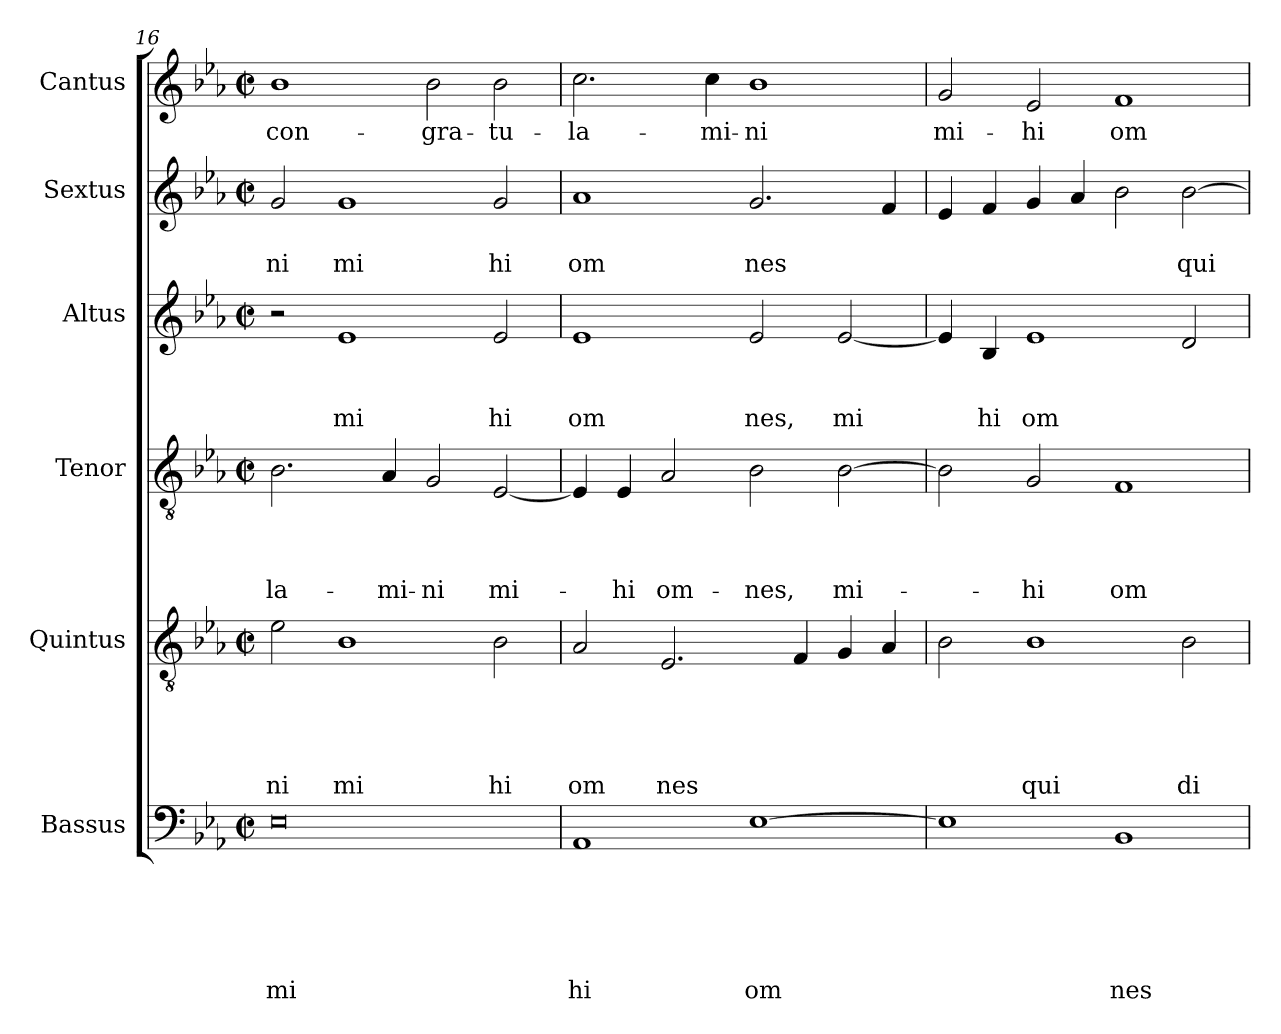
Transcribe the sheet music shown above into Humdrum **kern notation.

**kern	**text	**text	**text	**text	**text	**text	**kern	**text	**text	**text	**text	**text	**kern	**text	**text	**text	**text	**kern	**text	**text	**text	**kern	**text	**text	**kern	**text
*part6	*part6	*part6	*part6	*part6	*part6	*part6	*part5	*part5	*part5	*part5	*part5	*part5	*part4	*part4	*part4	*part4	*part4	*part3	*part3	*part3	*part3	*part2	*part2	*part2	*part1	*part1
*staff6	*staff6	*staff6	*staff6	*staff6	*staff6	*staff6	*staff5	*staff5	*staff5	*staff5	*staff5	*staff5	*staff4	*staff4	*staff4	*staff4	*staff4	*staff3	*staff3	*staff3	*staff3	*staff2	*staff2	*staff2	*staff1	*staff1
*I"Bassus	*	*	*	*	*	*	*I"Quintus	*	*	*	*	*	*I"Tenor	*	*	*	*	*I"Altus	*	*	*	*I"Sextus	*	*	*I"Cantus	*
*clefF4	*	*	*	*	*	*	*clefGv2	*	*	*	*	*	*clefGv2	*	*	*	*	*clefG2	*	*	*	*clefG2	*	*	*clefG2	*
*k[b-e-a-]	*	*	*	*	*	*	*k[b-e-a-]	*	*	*	*	*	*k[b-e-a-]	*	*	*	*	*k[b-e-a-]	*	*	*	*k[b-e-a-]	*	*	*k[b-e-a-]	*
*E-:	*	*	*	*	*	*	*E-:	*	*	*	*	*	*E-:	*	*	*	*	*E-:	*	*	*	*E-:	*	*	*E-:	*
*M2/2	*	*	*	*	*	*	*M2/2	*	*	*	*	*	*M2/2	*	*	*	*	*M2/2	*	*	*	*M2/2	*	*	*M2/2	*
*met(c|)	*	*	*	*	*	*	*met(c|)	*	*	*	*	*	*met(c|)	*	*	*	*	*met(c|)	*	*	*	*met(c|)	*	*	*met(c|)	*
=16	=16	=16	=16	=16	=16	=16	=16	=16	=16	=16	=16	=16	=16	=16	=16	=16	=16	=16	=16	=16	=16	=16	=16	=16	=16	=16
!	!	!	!	!	!	!LO:LY:b	!	!	!	!	!	!LO:LY:b	!	!	!	!	!LO:LY:b	!	!	!	!	!	!	!LO:LY:b	!	!LO:LY:b
0E-	.	.	.	.	.	mi	2e-\	.	.	.	.	ni	2.B-\	.	.	.	-la-	2r	.	.	.	2g/	.	ni	1b-	con-
!	!	!	!	!	!	!	!	!	!	!	!	!LO:LY:b	!	!	!	!	!	!	!	!	!LO:LY:b	!	!	!LO:LY:b	!	!
.	.	.	.	.	.	.	1B-	.	.	.	.	mi	.	.	.	.	.	1e-	.	.	mi	1g	.	mi	.	.
!	!	!	!	!	!	!	!	!	!	!	!	!	!	!	!	!	!LO:LY:b	!	!	!	!	!	!	!	!	!
.	.	.	.	.	.	.	.	.	.	.	.	.	4A-/	.	.	.	-mi-	.	.	.	.	.	.	.	.	.
!	!	!	!	!	!	!	!	!	!	!	!	!	!	!	!	!	!LO:LY:b	!	!	!	!	!	!	!	!	!LO:LY:b
.	.	.	.	.	.	.	.	.	.	.	.	.	2G/	.	.	.	-ni	.	.	.	.	.	.	.	2b-\	-gra-
!	!	!	!	!	!	!	!	!	!	!	!	!LO:LY:b	!	!	!	!	!LO:LY:b	!	!	!	!LO:LY:b	!	!	!LO:LY:b	!	!LO:LY:b
.	.	.	.	.	.	.	2B-\	.	.	.	.	hi	[<2E-/	.	.	.	mi-	2e-/	.	.	hi	2g/	.	hi	2b-\	-tu-
=17	=17	=17	=17	=17	=17	=17	=17	=17	=17	=17	=17	=17	=17	=17	=17	=17	=17	=17	=17	=17	=17	=17	=17	=17	=17	=17
!	!	!	!	!	!	!LO:LY:b	!	!	!	!	!	!LO:LY:b	!	!	!	!	!	!	!	!	!LO:LY:b	!	!	!LO:LY:b	!	!LO:LY:b
1AA-	.	.	.	.	.	hi	2A-/	.	.	.	.	om	4E-/]	.	.	.	.	1e-	.	.	om	1a-	.	om	2.cc\	-la-
!	!	!	!	!	!	!	!	!	!	!	!	!	!	!	!	!	!LO:LY:b	!	!	!	!	!	!	!	!	!
.	.	.	.	.	.	.	.	.	.	.	.	.	4E-/	.	.	.	-hi	.	.	.	.	.	.	.	.	.
!	!	!	!	!	!	!	!	!	!	!	!	!LO:LY:b	!	!	!	!	!LO:LY:b	!	!	!	!	!	!	!	!	!
.	.	.	.	.	.	.	2.E-/	.	.	.	.	nes	2A-/	.	.	.	om-	.	.	.	.	.	.	.	.	.
!	!	!	!	!	!	!	!	!	!	!	!	!	!	!	!	!	!	!	!	!	!	!	!	!	!	!LO:LY:b
.	.	.	.	.	.	.	.	.	.	.	.	.	.	.	.	.	.	.	.	.	.	.	.	.	4cc\	-mi-
!	!	!	!	!	!	!LO:LY:b	!	!	!	!	!	!	!	!	!	!	!LO:LY:b	!	!	!	!LO:LY:b	!	!	!LO:LY:b	!	!LO:LY:b
[>1E-	.	.	.	.	.	om	.	.	.	.	.	.	2B-\	.	.	.	-nes,	2e-/	.	.	nes,	2.g/	.	nes	1b-	-ni
.	.	.	.	.	.	.	4F/	.	.	.	.	.	.	.	.	.	.	.	.	.	.	.	.	.	.	.
!	!	!	!	!	!	!	!	!	!	!	!	!	!	!	!	!	!LO:LY:b	!	!	!	!LO:LY:b	!	!	!	!	!
.	.	.	.	.	.	.	4G/	.	.	.	.	.	[>2B-\	.	.	.	mi-	[>2e-/	.	.	mi	.	.	.	.	.
.	.	.	.	.	.	.	4A-/	.	.	.	.	.	.	.	.	.	.	.	.	.	.	4f/	.	.	.	.
!!LO:PB:g=z
=18	=18	=18	=18	=18	=18	=18	=18	=18	=18	=18	=18	=18	=18	=18	=18	=18	=18	=18	=18	=18	=18	=18	=18	=18	=18	=18
!	!	!	!	!	!	!	!	!	!	!	!	!	!	!	!	!	!	!	!	!	!	!	!	!	!	!LO:LY:b
1E-]	.	.	.	.	.	.	2B-\	.	.	.	.	.	2B-\]	.	.	.	.	4e-/]	.	.	.	4e-/	.	.	2g/	mi-
!	!	!	!	!	!	!	!	!	!	!	!	!	!	!	!	!	!	!	!	!	!LO:LY:b	!	!	!	!	!
.	.	.	.	.	.	.	.	.	.	.	.	.	.	.	.	.	.	4B-/	.	.	hi	4f/	.	.	.	.
!	!	!	!	!	!	!	!	!	!	!	!	!LO:LY:b	!	!	!	!	!LO:LY:b	!	!	!	!LO:LY:b	!	!	!	!	!LO:LY:b
.	.	.	.	.	.	.	1B-	.	.	.	.	qui	2G/	.	.	.	-hi	1e-	.	.	om	4g/	.	.	2e-/	-hi
.	.	.	.	.	.	.	.	.	.	.	.	.	.	.	.	.	.	.	.	.	.	4a-/	.	.	.	.
!	!	!	!	!	!	!LO:LY:b	!	!	!	!	!	!	!	!	!	!	!LO:LY:b	!	!	!	!	!	!	!	!	!LO:LY:b
1BB-	.	.	.	.	.	nes	.	.	.	.	.	.	1F	.	.	.	om-	.	.	.	.	2b-\	.	.	1f	om-
!	!	!	!	!	!	!	!	!	!	!	!	!LO:LY:b	!	!	!	!	!	!	!	!	!	!	!	!LO:LY:b	!	!
.	.	.	.	.	.	.	2B-\	.	.	.	.	di	.	.	.	.	.	2d/	.	.	.	[>2b-\	.	qui	.	.
=	=	=	=	=	=	=	=	=	=	=	=	=	=	=	=	=	=	=	=	=	=	=	=	=	=	=
*-	*-	*-	*-	*-	*-	*-	*-	*-	*-	*-	*-	*-	*-	*-	*-	*-	*-	*-	*-	*-	*-	*-	*-	*-	*-	*-
